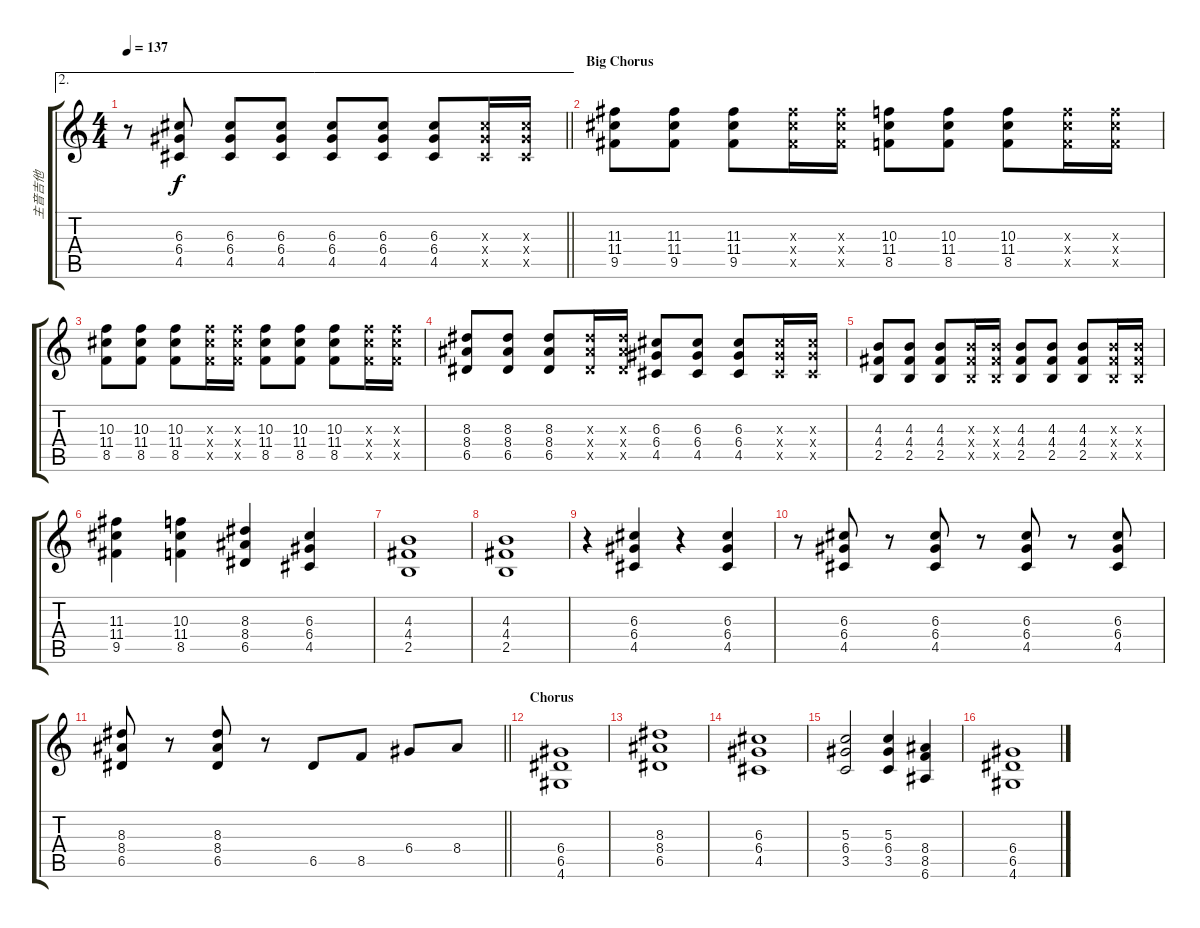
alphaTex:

\track ("主音吉他" "主音吉他") {instrument overdrivenguitar}
\staff {score tabs}
\tuning (E4 B3 G3 D3 A2 E2) {hide}
\ae 2
\ts (4 4)
\tempo 137
\clef g2
\barLineRight lightlight
\ks c
r.8{dy f} (6.3 6.4 4.5).8 (6.3 6.4 4.5).8 (6.3 6.4 4.5).8 (6.3 6.4 4.5).8 (6.3 6.4 4.5).8 (6.3 6.4 4.5).8 (6.3{x} 6.4{x} 4.5{x}).16 (6.3{x} 6.4{x} 4.5{x}).16 |
\section ("" "Big Chorus")
(11.3 11.4 9.5).8 (11.3 11.4 9.5).8 (11.3 11.4 9.5).8 (11.3{x} 11.4{x} 9.5{x}).16 (11.3{x} 11.4{x} 9.5{x}).16 (10.3 11.4 8.5).8 (10.3 11.4 8.5).8 (10.3 11.4 8.5).8 (10.3{x} 11.4{x} 8.5{x}).16 (10.3{x} 11.4{x} 8.5{x}).16 |
(10.3 11.4 8.5).8 (10.3 11.4 8.5).8 (10.3 11.4 8.5).8 (10.3{x} 11.4{x} 8.5{x}).16 (10.3{x} 11.4{x} 8.5{x}).16 (10.3 11.4 8.5).8 (10.3 11.4 8.5).8 (10.3 11.4 8.5).8 (10.3{x} 11.4{x} 8.5{x}).16 (10.3{x} 11.4{x} 8.5{x}).16 |
(8.3 8.4 6.5).8 (8.3 8.4 6.5).8 (8.3 8.4 6.5).8 (8.3{x} 8.4{x} 6.5{x}).16 (8.3{x} 8.4{x} 6.5{x}).16 (6.3 6.4 4.5).8 (6.3 6.4 4.5).8 (6.3 6.4 4.5).8 (6.3{x} 6.4{x} 4.5{x}).16 (6.3{x} 6.4{x} 4.5{x}).16 |
(4.3 4.4 2.5).8 (4.3 4.4 2.5).8 (4.3 4.4 2.5).8 (4.3{x} 4.4{x} 2.5{x}).16 (4.3{x} 4.4{x} 2.5{x}).16 (4.3 4.4 2.5).8 (4.3 4.4 2.5).8 (4.3 4.4 2.5).8 (4.3{x} 4.4{x} 2.5{x}).16 (4.3{x} 4.4{x} 2.5{x}).16 |
(11.3 11.4 9.5).4 (10.3 11.4 8.5).4 (8.3 8.4 6.5).4 (6.3 6.4 4.5).4 |
(4.3 4.4 2.5).1 |
(4.3 4.4 2.5).1 |
r.4 (6.3 6.4 4.5).4 r.4 (6.3 6.4 4.5).4 |
r.8 (6.3 6.4 4.5).8 r.8 (6.3 6.4 4.5).8 r.8 (6.3 6.4 4.5).8 r.8 (6.3 6.4 4.5).8 |
\barLineRight lightlight
(8.3 8.4 6.5).8 r.8 (8.3 8.4 6.5).8 r.8 6.5.8 8.5.8 6.4.8 8.4.8 |
\section ("" "Chorus")
(6.4 6.5 4.6).1 |
(8.3 8.4 6.5).1 |
(6.3 6.4 4.5).1 |
(5.3 6.4 3.5).2 (5.3 6.4 3.5).4 (8.4 8.5 6.6).4 |
(6.4 6.5 4.6).1
